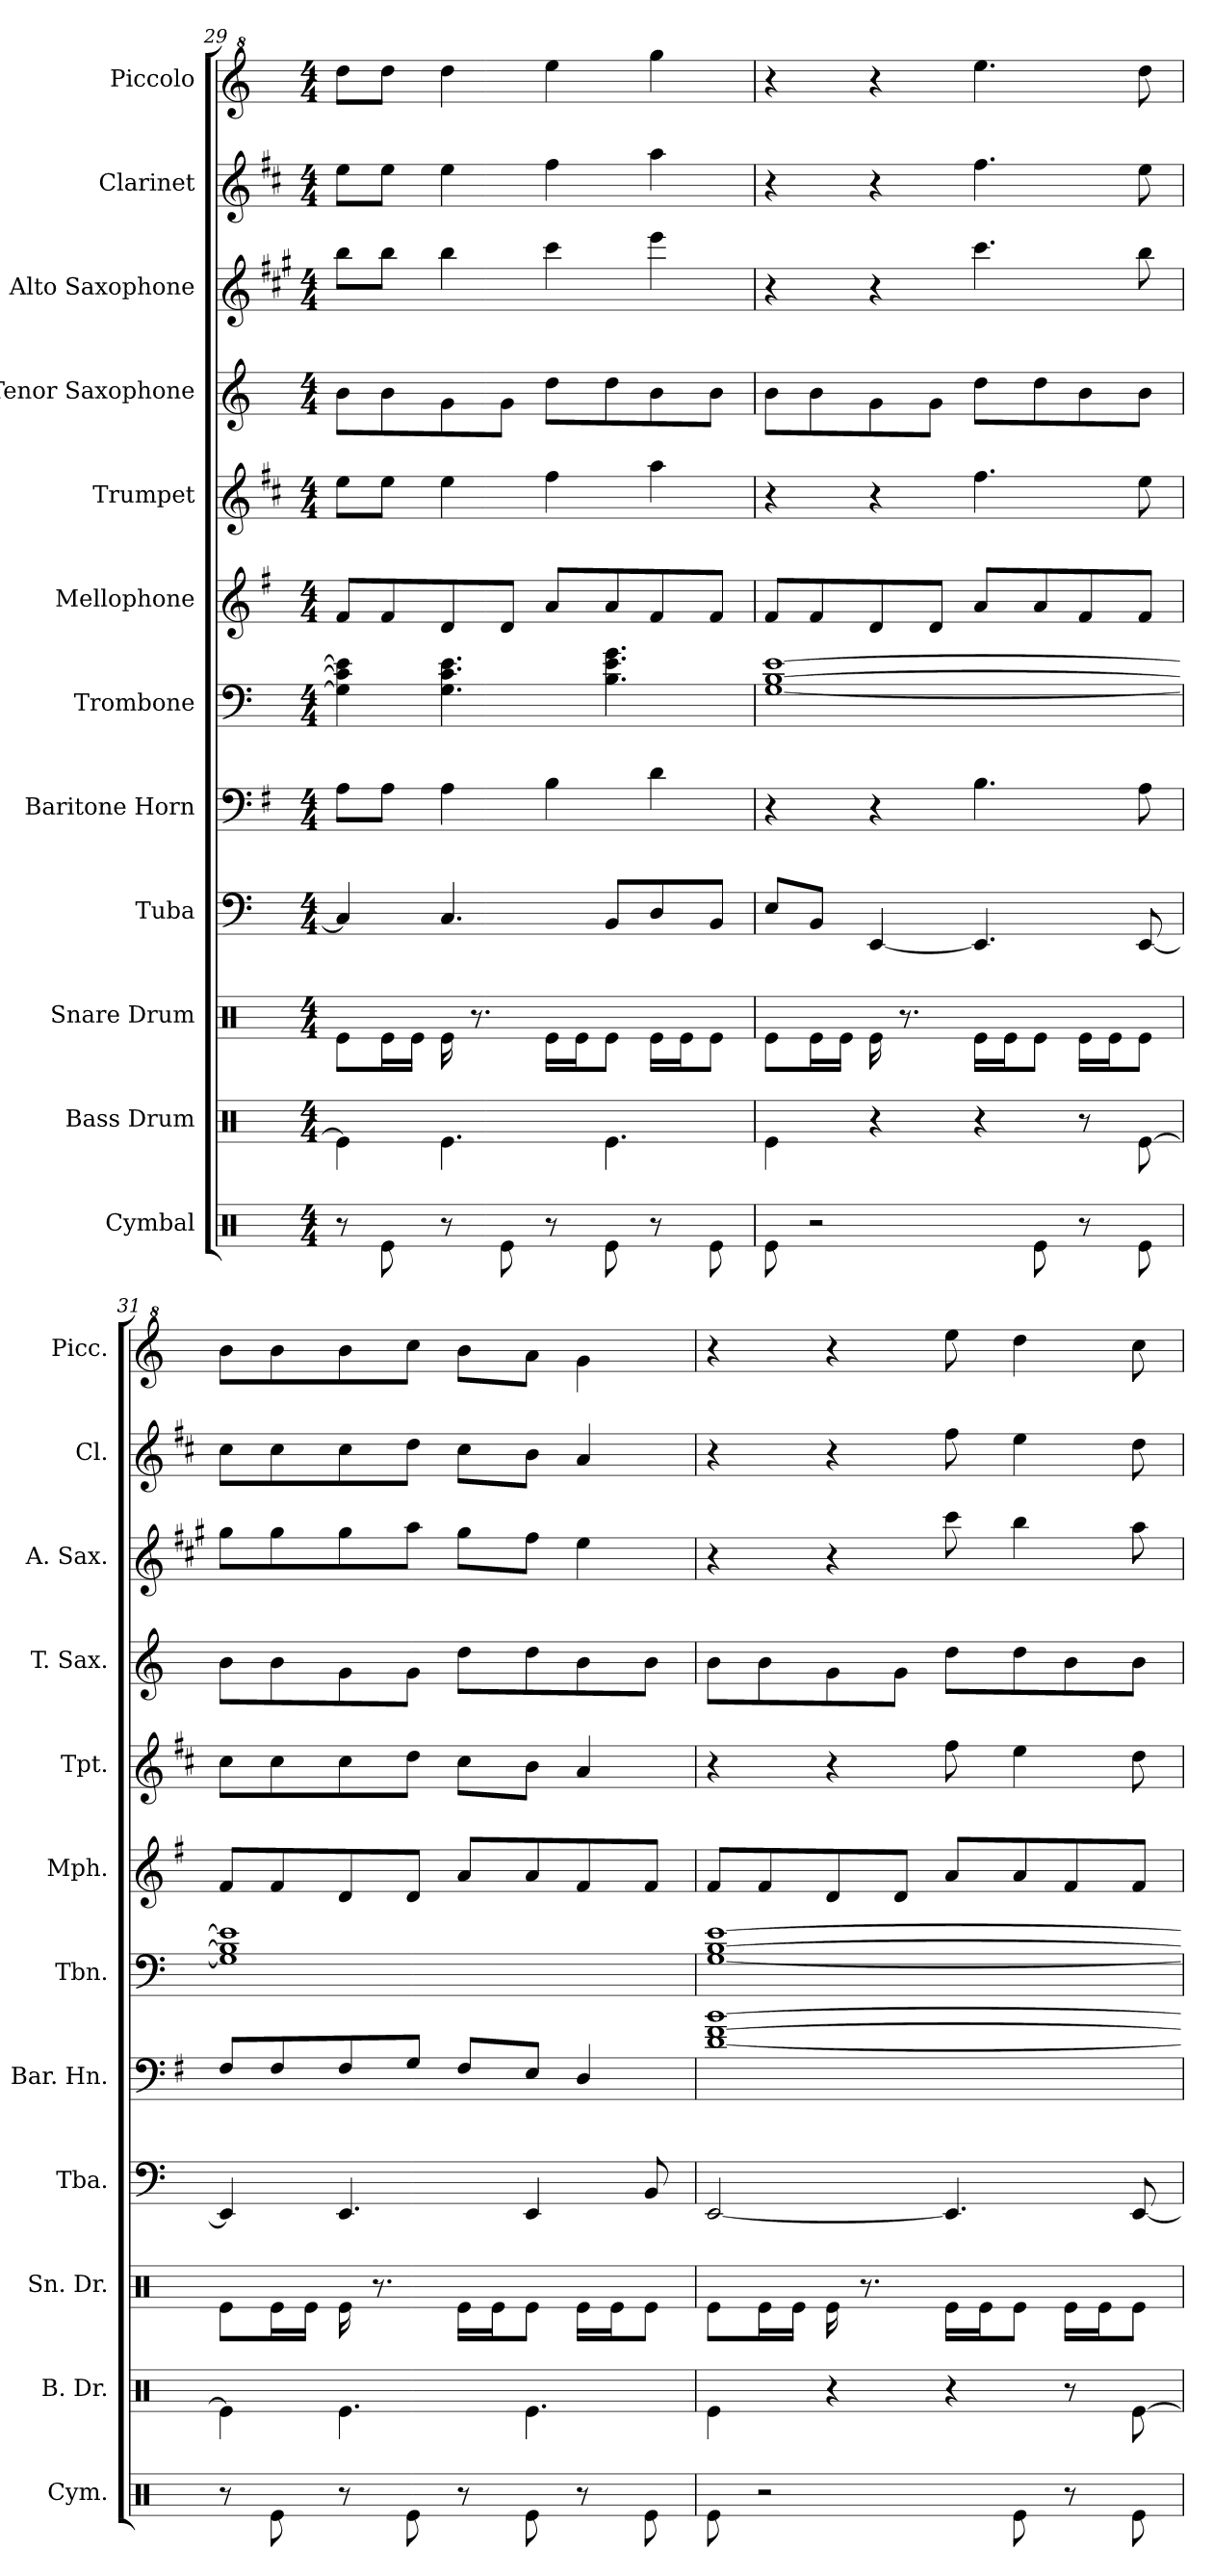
**kern	**kern	**kern	**kern	**kern	**kern	**kern	**kern	**kern	**kern	**kern	**kern
*part12	*part11	*part10	*part9	*part8	*part7	*part6	*part5	*part4	*part3	*part2	*part1
*staff12	*staff11	*staff10	*staff9	*staff8	*staff7	*staff6	*staff5	*staff4	*staff3	*staff2	*staff1
*I"Cymbal	*I"Bass Drum	*I"Snare Drum	*I"Tuba	*I"Baritone Horn	*I"Trombone	*I"Mellophone	*I"Trumpet	*I"Tenor Saxophone	*I"Alto Saxophone	*I"Clarinet	*I"Piccolo
*I'Cym.	*I'B. Dr.	*I'Sn. Dr.	*I'Tba.	*I'Bar. Hn.	*I'Tbn.	*I'Mph.	*I'Tpt.	*I'T. Sax.	*I'A. Sax.	*I'Cl.	*I'Picc.
*clefX	*clefX	*clefX	*clefF4	*clefF4	*clefF4	*clefG2	*clefG2	*clefG2	*clefG2	*clefG2	*clefG^2
*	*	*	*	*ITrd4c7	*	*ITrd4c7	*ITrd1c2	*ITrd8c14	*ITrd5c9	*ITrd1c2	*ITrd-7c-12
*k[]	*k[]	*k[]	*k[]	*k[]	*k[]	*k[]	*k[]	*k[]	*k[]	*k[]	*k[]
*M4/4	*M4/4	*M4/4	*M4/4	*M4/4	*M4/4	*M4/4	*M4/4	*M4/4	*M4/4	*M4/4	*M4/4
=29	=29	=29	=29	=29	=29	=29	=29	=29	=29	=29	=29
8r	4Re\]	8Re\L	4C/]	8D\L	4G\] 4c\] 4e\]	8B/L	8dd\L	8B\L	8dd\L	8dd\L	8dddd\L
8Re\	.	16Re\L	.	8D\J	.	8B/	8dd\J	8B\	8dd\J	8dd\J	8dddd\J
.	.	16Re\JJ	.	.	.	.	.	.	.	.	.
8r	4.Re\	16Re\	4.C/	4D\	4.G\ 4.c\ 4.e\	8G/	4dd\	8G\	4dd\	4dd\	4dddd\
.	.	8.r	.	.	.	.	.	.	.	.	.
8Re\	.	.	.	.	.	8G/J	.	8G\J	.	.	.
8r	.	16Re\LL	.	4E\	.	8d/L	4ee\	8d\L	4ee\	4ee\	4eeee\
.	.	16Re\J	.	.	.	.	.	.	.	.	.
8Re\	4.Re\	8Re\J	8BB/L	.	4.B\ 4.e\ 4.g\	8d/	.	8d\	.	.	.
8r	.	16Re\LL	8D/	4G\	.	8B/	4gg\	8B\	4gg\	4gg\	4gggg\
.	.	16Re\J	.	.	.	.	.	.	.	.	.
8Re\	.	8Re\J	8BB/J	.	.	8B/J	.	8B\J	.	.	.
!!LO:PB:g=z
=30	=30	=30	=30	=30	=30	=30	=30	=30	=30	=30	=30
8Re\	4Re\	8Re\L	8E/L	4r	[1G [1B [1e	8B/L	4r	8B\L	4r	4r	4r
2r	.	16Re\L	8BB/J	.	.	8B/	.	8B\	.	.	.
.	.	16Re\JJ	.	.	.	.	.	.	.	.	.
.	4r	16Re\	[4EE/	4r	.	8G/	4r	8G\	4r	4r	4r
.	.	8.r	.	.	.	.	.	.	.	.	.
.	.	.	.	.	.	8G/J	.	8G\J	.	.	.
.	4r	16Re\LL	4.EE/]	4.E\	.	8d/L	4.ee\	8d\L	4.ee\	4.ee\	4.eeee\
.	.	16Re\J	.	.	.	.	.	.	.	.	.
8Re\	.	8Re\J	.	.	.	8d/	.	8d\	.	.	.
8r	8r	16Re\LL	.	.	.	8B/	.	8B\	.	.	.
.	.	16Re\J	.	.	.	.	.	.	.	.	.
8Re\	[8Re\	8Re\J	[8EE/	8D\	.	8B/J	8dd\	8B\J	8dd\	8dd\	8dddd\
=31	=31	=31	=31	=31	=31	=31	=31	=31	=31	=31	=31
8r	4Re\]	8Re\L	4EE/]	8BB/L	1G] 1B] 1e]	8B/L	8b\L	8B\L	8b\L	8b\L	8bbb\L
8Re\	.	16Re\L	.	8BB/	.	8B/	8b\	8B\	8b\	8b\	8bbb\
.	.	16Re\JJ	.	.	.	.	.	.	.	.	.
8r	4.Re\	16Re\	4.EE/	8BB/	.	8G/	8b\	8G\	8b\	8b\	8bbb\
.	.	8.r	.	.	.	.	.	.	.	.	.
8Re\	.	.	.	8C/J	.	8G/J	8cc\J	8G\J	8cc\J	8cc\J	8cccc\J
8r	.	16Re\LL	.	8BB/L	.	8d/L	8b\L	8d\L	8b\L	8b\L	8bbb\L
.	.	16Re\J	.	.	.	.	.	.	.	.	.
8Re\	4.Re\	8Re\J	4EE/	8AA/J	.	8d/	8a\J	8d\	8a\J	8a\J	8aaa\J
8r	.	16Re\LL	.	4GG/	.	8B/	4g/	8B\	4g\	4g/	4ggg\
.	.	16Re\J	.	.	.	.	.	.	.	.	.
8Re\	.	8Re\J	8BB/	.	.	8B/J	.	8B\J	.	.	.
=32	=32	=32	=32	=32	=32	=32	=32	=32	=32	=32	=32
8Re\	4Re\	8Re\L	[2EE/	[1G [1B [1e	[1G [1B [1e	8B/L	4r	8B\L	4r	4r	4r
2r	.	16Re\L	.	.	.	8B/	.	8B\	.	.	.
.	.	16Re\JJ	.	.	.	.	.	.	.	.	.
.	4r	16Re\	.	.	.	8G/	4r	8G\	4r	4r	4r
.	.	8.r	.	.	.	.	.	.	.	.	.
.	.	.	.	.	.	8G/J	.	8G\J	.	.	.
.	4r	16Re\LL	4.EE/]	.	.	8d/L	8ee\	8d\L	8ee\	8ee\	8eeee\
.	.	16Re\J	.	.	.	.	.	.	.	.	.
8Re\	.	8Re\J	.	.	.	8d/	4dd\	8d\	4dd\	4dd\	4dddd\
8r	8r	16Re\LL	.	.	.	8B/	.	8B\	.	.	.
.	.	16Re\J	.	.	.	.	.	.	.	.	.
8Re\	[8Re\	8Re\J	[8EE/	.	.	8B/J	8cc\	8B\J	8cc\	8cc\	8cccc\
=	=	=	=	=	=	=	=	=	=	=	=
*-	*-	*-	*-	*-	*-	*-	*-	*-	*-	*-	*-
